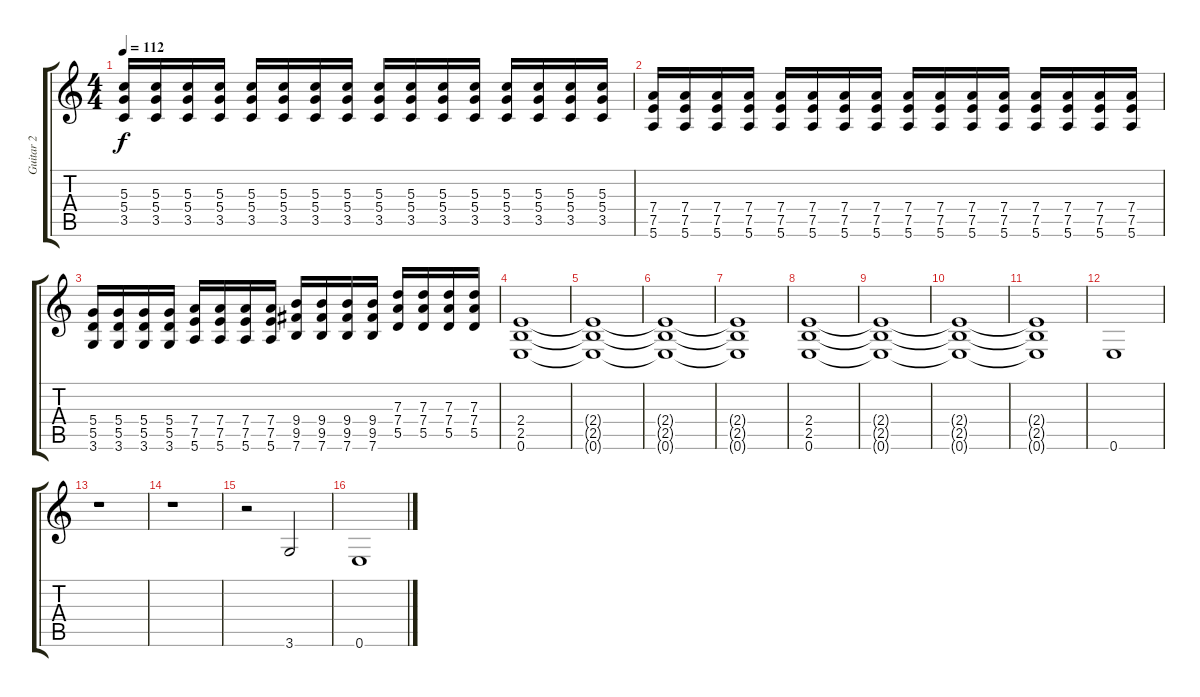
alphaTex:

\track ("Guitar 2" "Guitar 2") {instrument distortionguitar}
\staff {score tabs}
\tuning (E4 B3 G3 D3 A2 E2) {hide}
\ts (4 4)
\tempo 112
\clef g2
\ks c
(5.3 5.4 3.5).16{dy f} (5.3 5.4 3.5).16 (5.3 5.4 3.5).16 (5.3 5.4 3.5).16 (5.3 5.4 3.5).16 (5.3 5.4 3.5).16 (5.3 5.4 3.5).16 (5.3 5.4 3.5).16 (5.3 5.4 3.5).16 (5.3 5.4 3.5).16 (5.3 5.4 3.5).16 (5.3 5.4 3.5).16 (5.3 5.4 3.5).16 (5.3 5.4 3.5).16 (5.3 5.4 3.5).16 (5.3 5.4 3.5).16 |
(7.4 7.5 5.6).16 (7.4 7.5 5.6).16 (7.4 7.5 5.6).16 (7.4 7.5 5.6).16 (7.4 7.5 5.6).16 (7.4 7.5 5.6).16 (7.4 7.5 5.6).16 (7.4 7.5 5.6).16 (7.4 7.5 5.6).16 (7.4 7.5 5.6).16 (7.4 7.5 5.6).16 (7.4 7.5 5.6).16 (7.4 7.5 5.6).16 (7.4 7.5 5.6).16 (7.4 7.5 5.6).16 (7.4 7.5 5.6).16 |
(5.4 5.5 3.6).16 (5.4 5.5 3.6).16 (5.4 5.5 3.6).16 (5.4 5.5 3.6).16 (7.4 7.5 5.6).16 (7.4 7.5 5.6).16 (7.4 7.5 5.6).16 (7.4 7.5 5.6).16 (9.4 9.5 7.6).16 (9.4 9.5 7.6).16 (9.4 9.5 7.6).16 (9.4 9.5 7.6).16 (7.3 7.4 5.5).16 (7.3 7.4 5.5).16 (7.3 7.4 5.5).16 (7.3 7.4 5.5).16 |
(2.4 2.5 0.6).1 |
(2.4{t} 2.5{t} 0.6{t}).1 |
(2.4{t} 2.5{t} 0.6{t}).1 |
(2.4{t} 2.5{t} 0.6{t}).1 |
(2.4 2.5 0.6).1 |
(2.4{t} 2.5{t} 0.6{t}).1 |
(2.4{t} 2.5{t} 0.6{t}).1 |
(2.4{t} 2.5{t} 0.6{t}).1 |
0.6.1 |
r.1 |
r.1 |
r.2 3.6.2 |
0.6.1
